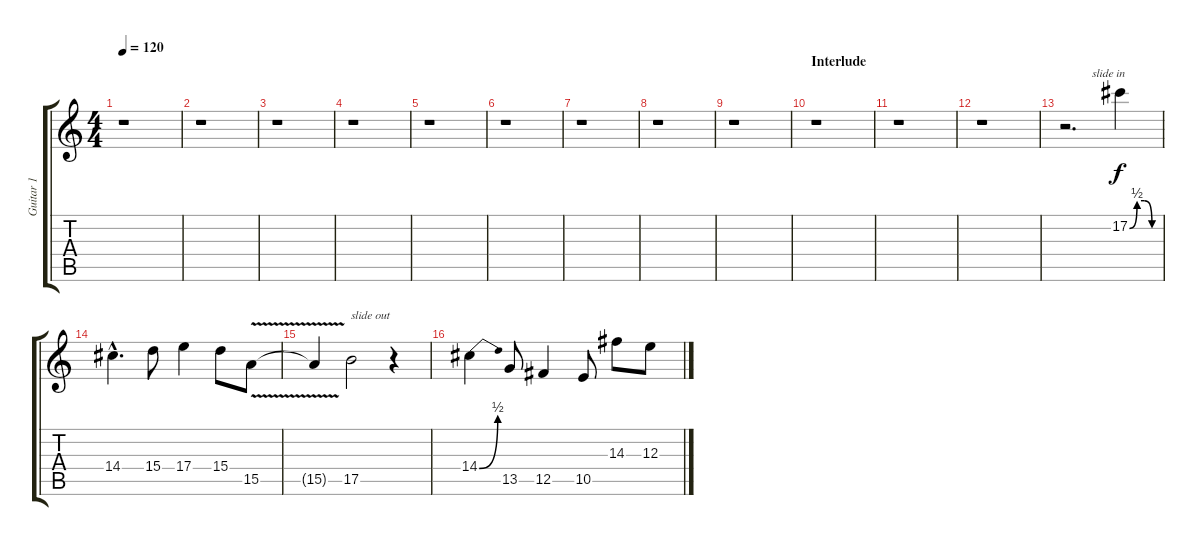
\track ("Guitar 1" "Guitar 1") {instrument distortionguitar}
\staff {score tabs}
\tuning (Db4 Ab3 E3 B2 Gb2 B1) {hide}
\ts (4 4)
\tempo 120
\clef g2
\ks c
r.1{dy f} |
r.1 |
r.1 |
r.1 |
r.1 |
r.1 |
r.1 |
r.1 |
r.1 |
\section ("" "Interlude")
r.1 |
r.1 |
r.1 |
r.2{d txt "         slide in"} 17.2{be (custom 0 0 15 2 30 2 45 0 60 0)}.4 |
14.4{hac}.4{d} 15.4.8 17.4.4 15.4.8 15.5{v}.8 |
15.5{t}.4 17.5.2{txt "slide out"} r.4 |
14.4{be (bend 0 0 60 2)}.4 13.5.8 12.5.4 10.5.8 14.3.8 12.3.8
